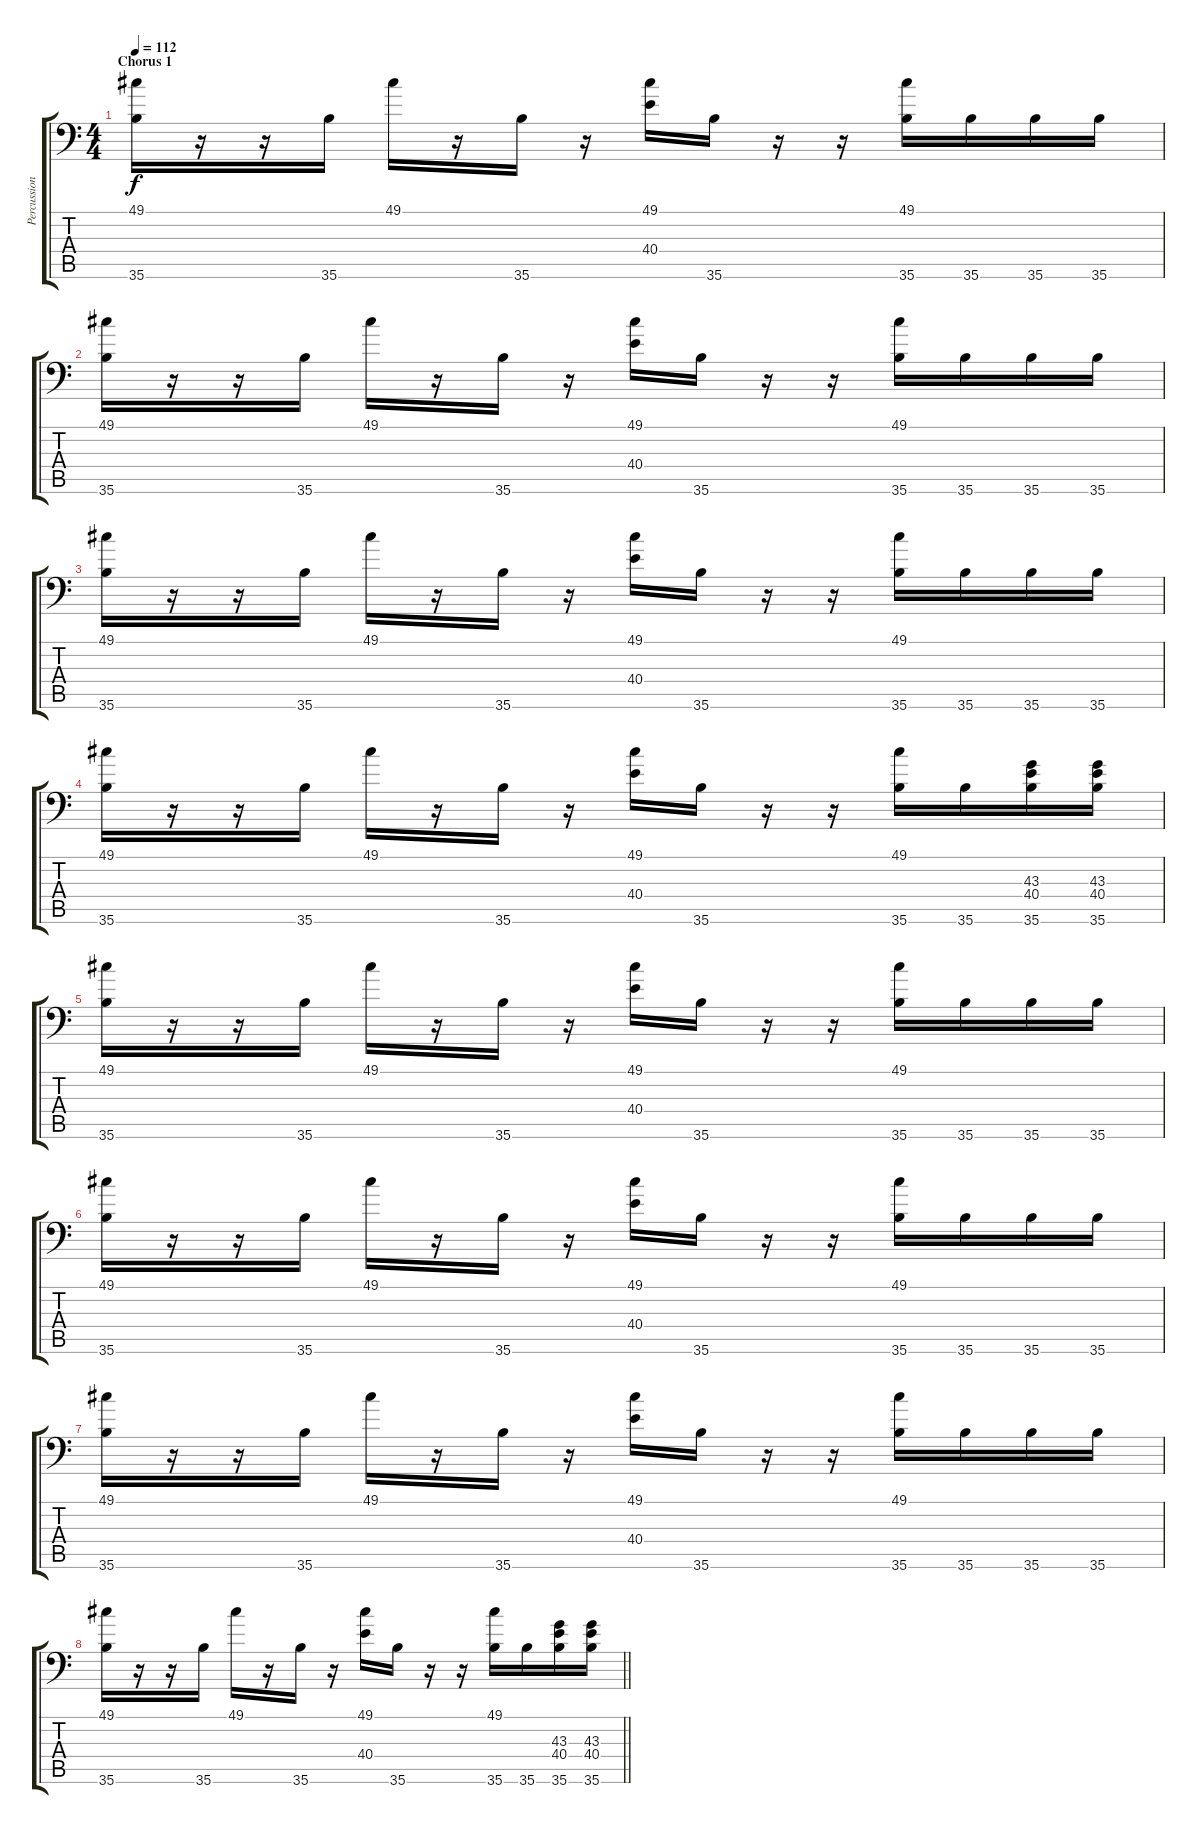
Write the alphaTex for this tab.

\track ("Percussion" "Percussion") {instrument acousticgrandpiano}
\staff {score tabs}
\tuning (C-1 C-1 C-1 C-1 C-1 C-1) {hide}
\ts (4 4)
\section ("" "Chorus 1")
\tempo 112
\clef f4
\ks c
(49.1 35.6).16{dy f} r.16 r.16 35.6.16 49.1.16 r.16 35.6.16 r.16 (49.1 40.4).16 35.6.16 r.16 r.16 (49.1 35.6).16 35.6.16 35.6.16 35.6.16 |
(49.1 35.6).16 r.16 r.16 35.6.16 49.1.16 r.16 35.6.16 r.16 (49.1 40.4).16 35.6.16 r.16 r.16 (49.1 35.6).16 35.6.16 35.6.16 35.6.16 |
(49.1 35.6).16 r.16 r.16 35.6.16 49.1.16 r.16 35.6.16 r.16 (49.1 40.4).16 35.6.16 r.16 r.16 (49.1 35.6).16 35.6.16 35.6.16 35.6.16 |
(49.1 35.6).16 r.16 r.16 35.6.16 49.1.16 r.16 35.6.16 r.16 (49.1 40.4).16 35.6.16 r.16 r.16 (49.1 35.6).16 35.6.16 (43.3 40.4 35.6).16 (43.3 40.4 35.6).16 |
(49.1 35.6).16 r.16 r.16 35.6.16 49.1.16 r.16 35.6.16 r.16 (49.1 40.4).16 35.6.16 r.16 r.16 (49.1 35.6).16 35.6.16 35.6.16 35.6.16 |
(49.1 35.6).16 r.16 r.16 35.6.16 49.1.16 r.16 35.6.16 r.16 (49.1 40.4).16 35.6.16 r.16 r.16 (49.1 35.6).16 35.6.16 35.6.16 35.6.16 |
(49.1 35.6).16 r.16 r.16 35.6.16 49.1.16 r.16 35.6.16 r.16 (49.1 40.4).16 35.6.16 r.16 r.16 (49.1 35.6).16 35.6.16 35.6.16 35.6.16 |
\barLineRight lightlight
(49.1 35.6).16 r.16 r.16 35.6.16 49.1.16 r.16 35.6.16 r.16 (49.1 40.4).16 35.6.16 r.16 r.16 (49.1 35.6).16 35.6.16 (43.3 40.4 35.6).16 (43.3 40.4 35.6).16
